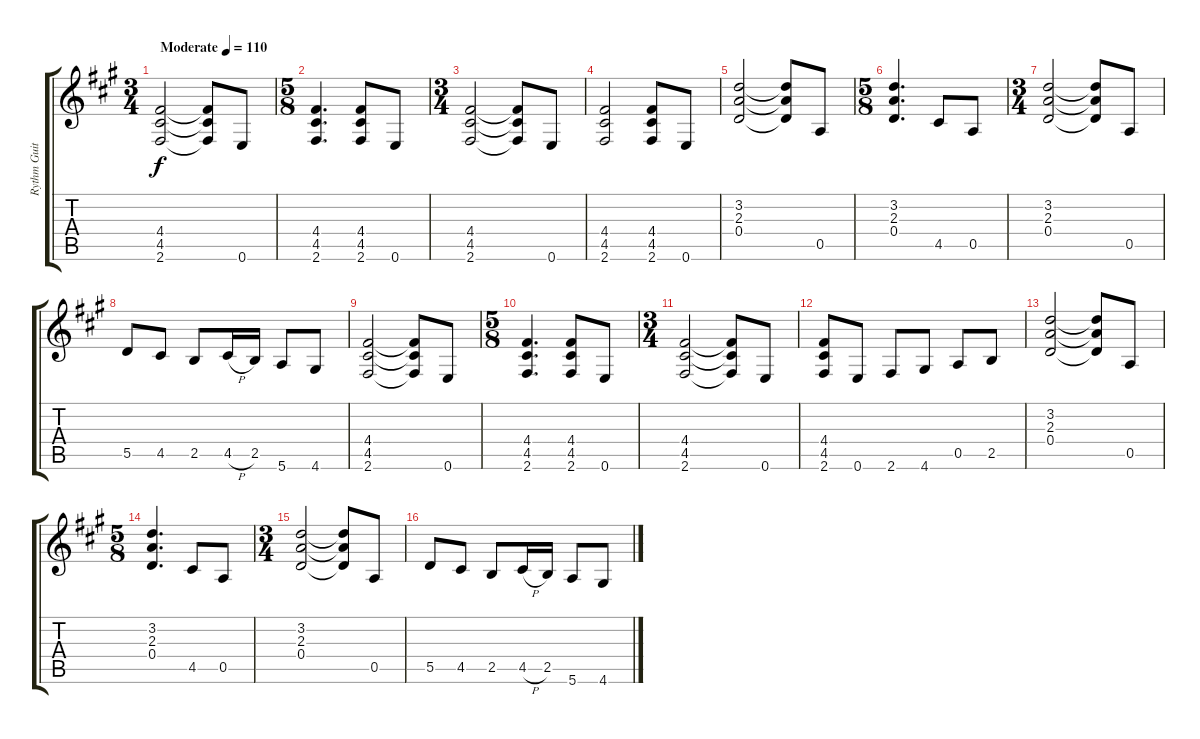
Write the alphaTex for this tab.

\track ("Rythm Guitar" "Rythm Guit") {instrument distortionguitar}
\staff {score tabs}
\tuning (E4 B3 G3 D3 A2 E2) {hide}
\ts (3 4)
\tempo (110 "Moderate")
\clef g2
\ks a
(4.4 4.5 2.6).2{dy f instrument distortionguitar} (4.4{t} 4.5{t} 2.6{t}).8 0.6.8 |
\ts (5 8)
(4.4 4.5 2.6).4{d} (4.4 4.5 2.6).8 0.6.8 |
\ts (3 4)
(4.4 4.5 2.6).2 (4.4{t} 4.5{t} 2.6{t}).8 0.6.8 |
(4.4 4.5 2.6).2 (4.4 4.5 2.6).8 0.6.8 |
(3.2 2.3 0.4).2 (3.2{t} 2.3{t} 0.4{t}).8 0.5.8 |
\ts (5 8)
(3.2 2.3 0.4).4{d} 4.5.8 0.5.8 |
\ts (3 4)
(3.2 2.3 0.4).2 (3.2{t} 2.3{t} 0.4{t}).8 0.5.8 |
5.5.8 4.5.8 2.5.8 4.5{h}.16 2.5.16 5.6.8 4.6.8 |
(4.4 4.5 2.6).2 (4.4{t} 4.5{t} 2.6{t}).8 0.6.8 |
\ts (5 8)
(4.4 4.5 2.6).4{d} (4.4 4.5 2.6).8 0.6.8 |
\ts (3 4)
(4.4 4.5 2.6).2 (4.4{t} 4.5{t} 2.6{t}).8 0.6.8 |
(4.4 4.5 2.6).8 0.6.8 2.6.8 4.6.8 0.5.8 2.5.8 |
(3.2 2.3 0.4).2 (3.2{t} 2.3{t} 0.4{t}).8 0.5.8 |
\ts (5 8)
(3.2 2.3 0.4).4{d} 4.5.8 0.5.8 |
\ts (3 4)
(3.2 2.3 0.4).2 (3.2{t} 2.3{t} 0.4{t}).8 0.5.8 |
5.5.8 4.5.8 2.5.8 4.5{h}.16 2.5.16 5.6.8 4.6.8
